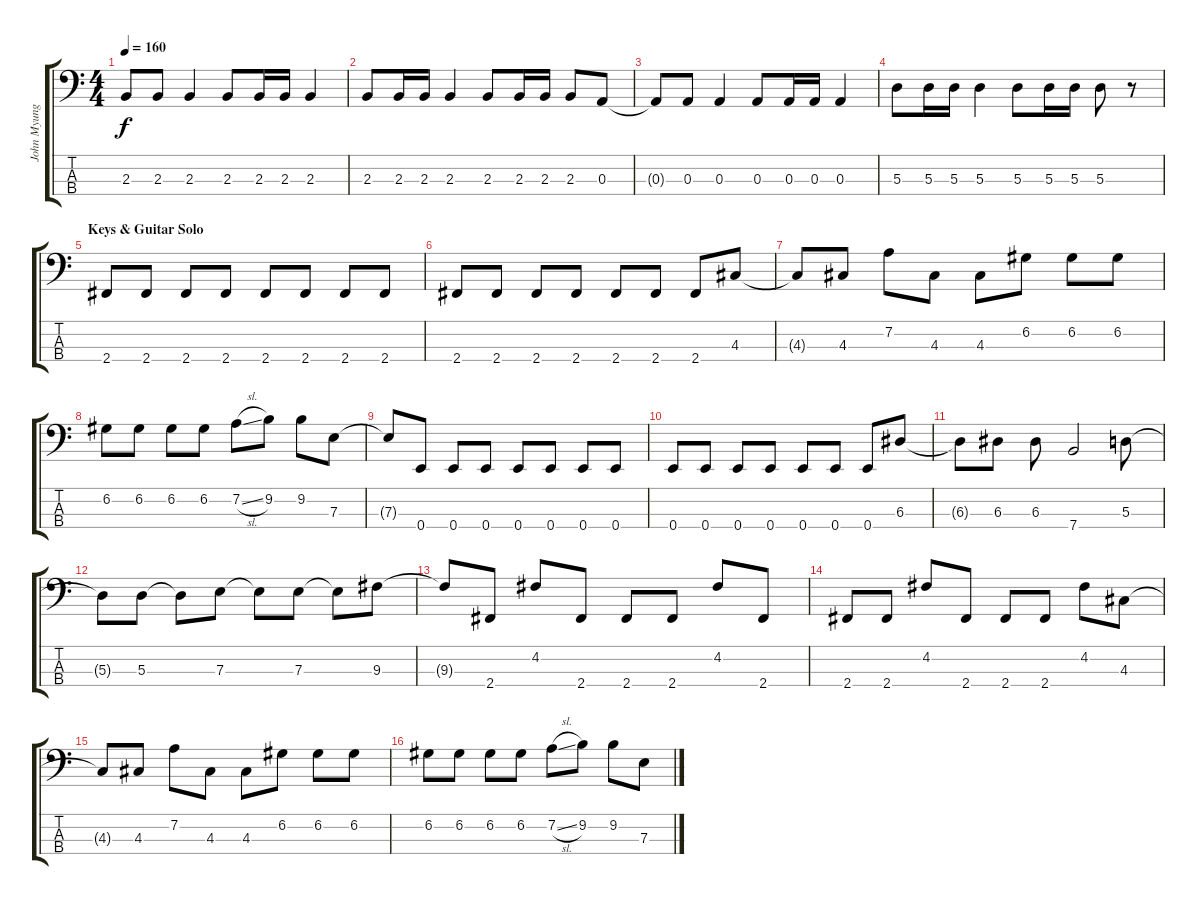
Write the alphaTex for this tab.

\track ("John Myung Bass Guitar" "John Myung") {instrument electricbassfinger}
\staff {score tabs}
\tuning (G2 D2 A1 E1) {hide}
\ts (4 4)
\tempo 160
\clef f4
\ks c
2.3{t}.8{dy f} 2.3.8 2.3.4 2.3.8 2.3.16 2.3.16 2.3.4 |
2.3.8 2.3.16 2.3.16 2.3.4 2.3.8 2.3.16 2.3.16 2.3.8 0.3.8 |
0.3{t}.8 0.3.8 0.3.4 0.3.8 0.3.16 0.3.16 0.3.4 |
5.3.8 5.3.16 5.3.16 5.3.4 5.3.8 5.3.16 5.3.16 5.3.8 r.8 |
\section ("" "Keys & Guitar Solo")
2.4.8 2.4.8 2.4.8 2.4.8 2.4.8 2.4.8 2.4.8 2.4.8 |
2.4.8 2.4.8 2.4.8 2.4.8 2.4.8 2.4.8 2.4.8 4.3.8 |
4.3{t}.8 4.3.8 7.2.8 4.3.8 4.3.8 6.2.8 6.2.8 6.2.8 |
6.2.8 6.2.8 6.2.8 6.2.8 7.2{sl}.8 9.2.8 9.2.8 7.3.8 |
7.3{t}.8 0.4.8 0.4.8 0.4.8 0.4.8 0.4.8 0.4.8 0.4.8 |
0.4.8 0.4.8 0.4.8 0.4.8 0.4.8 0.4.8 0.4.8 6.3.8 |
6.3{t}.8 6.3.8 6.3.8 7.4.2 5.3.8 |
5.3{t}.8 5.3.8 5.3{t}.8 7.3.8 7.3{t}.8 7.3.8 7.3{t}.8 9.3.8 |
9.3{t}.8 2.4.8 4.2.8 2.4.8 2.4.8 2.4.8 4.2.8 2.4.8 |
2.4.8 2.4.8 4.2.8 2.4.8 2.4.8 2.4.8 4.2.8 4.3.8 |
4.3{t}.8 4.3.8 7.2.8 4.3.8 4.3.8 6.2.8 6.2.8 6.2.8 |
6.2.8 6.2.8 6.2.8 6.2.8 7.2{sl}.8 9.2.8 9.2.8 7.3.8
